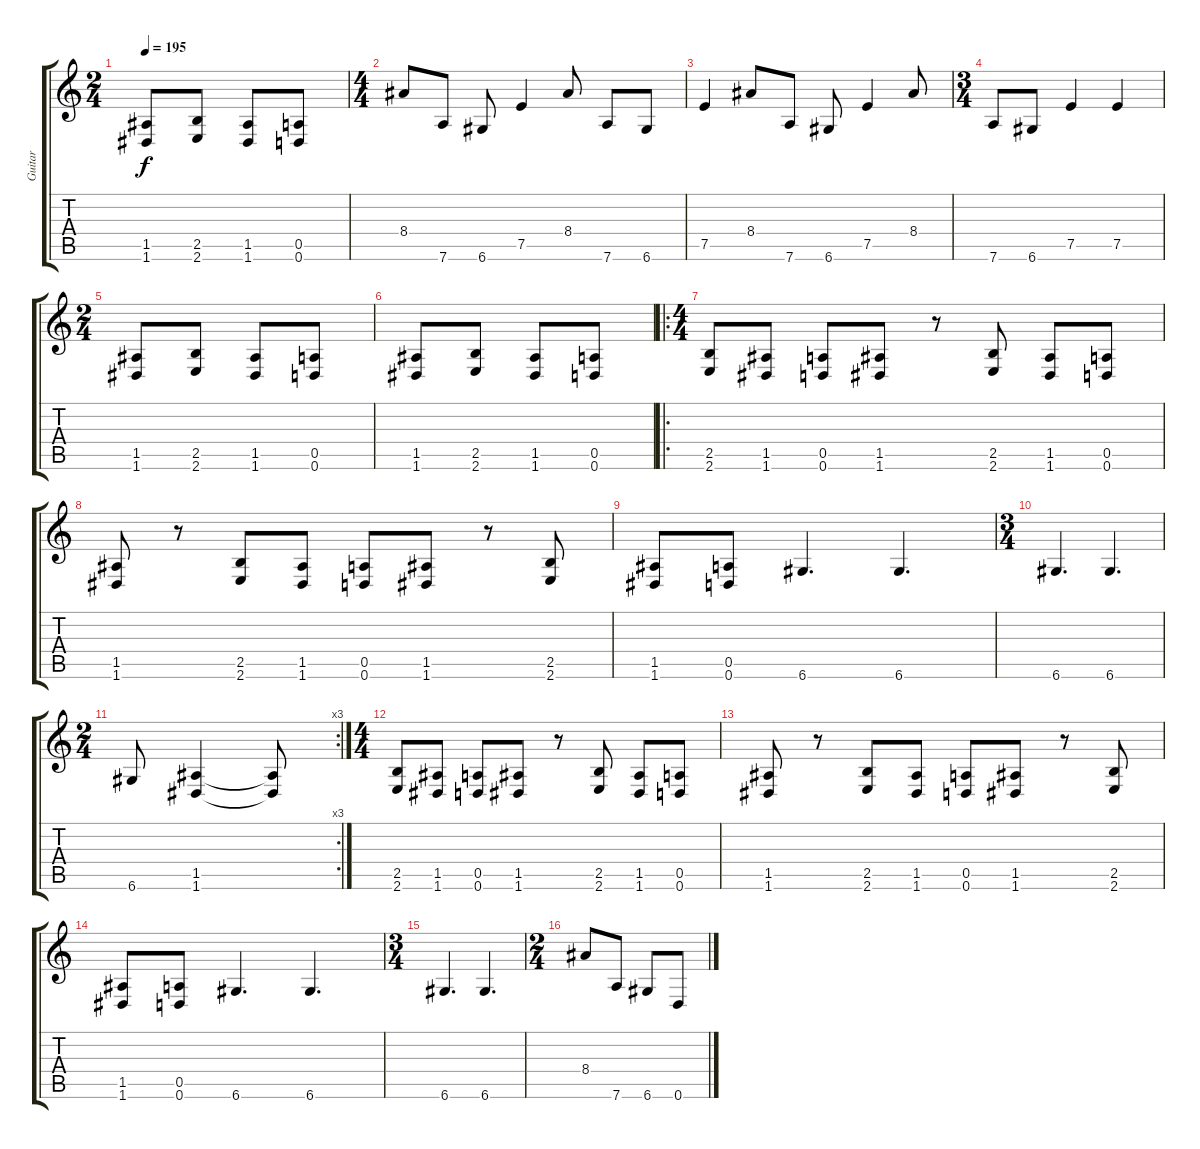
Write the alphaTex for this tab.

\track ("Guitar" "Guitar") {instrument distortionguitar}
\staff {score tabs}
\tuning (E4 B3 G3 D3 A2 D2) {hide}
\ts (2 4)
\tempo 195
\clef g2
\ks c
(1.5 1.6).8{dy f} (2.5 2.6).8 (1.5 1.6).8 (0.5 0.6).8 |
\ts (4 4)
8.4.8 7.6.8 6.6.8 7.5.4 8.4.8 7.6.8 6.6.8 |
7.5.4 8.4.8 7.6.8 6.6.8 7.5.4 8.4.8 |
\ts (3 4)
7.6.8 6.6.8 7.5.4 7.5.4 |
\ts (2 4)
(1.5 1.6).8 (2.5 2.6).8 (1.5 1.6).8 (0.5 0.6).8 |
(1.5 1.6).8 (2.5 2.6).8 (1.5 1.6).8 (0.5 0.6).8 |
\ro
\ts (4 4)
(2.5 2.6).8 (1.5 1.6).8 (0.5 0.6).8 (1.5 1.6).8 r.8 (2.5 2.6).8 (1.5 1.6).8 (0.5 0.6).8 |
(1.5 1.6).8 r.8 (2.5 2.6).8 (1.5 1.6).8 (0.5 0.6).8 (1.5 1.6).8 r.8 (2.5 2.6).8 |
(1.5 1.6).8 (0.5 0.6).8 6.6.4{d} 6.6.4{d} |
\ts (3 4)
6.6.4{d} 6.6.4{d} |
\rc 3
\ts (2 4)
6.6.8 (1.5 1.6).4 (1.5{t} 1.6{t}).8 |
\ts (4 4)
(2.5 2.6).8 (1.5 1.6).8 (0.5 0.6).8 (1.5 1.6).8 r.8 (2.5 2.6).8 (1.5 1.6).8 (0.5 0.6).8 |
(1.5 1.6).8 r.8 (2.5 2.6).8 (1.5 1.6).8 (0.5 0.6).8 (1.5 1.6).8 r.8 (2.5 2.6).8 |
(1.5 1.6).8 (0.5 0.6).8 6.6.4{d} 6.6.4{d} |
\ts (3 4)
6.6.4{d} 6.6.4{d} |
\ts (2 4)
8.4.8 7.6.8 6.6.8 0.6.8
